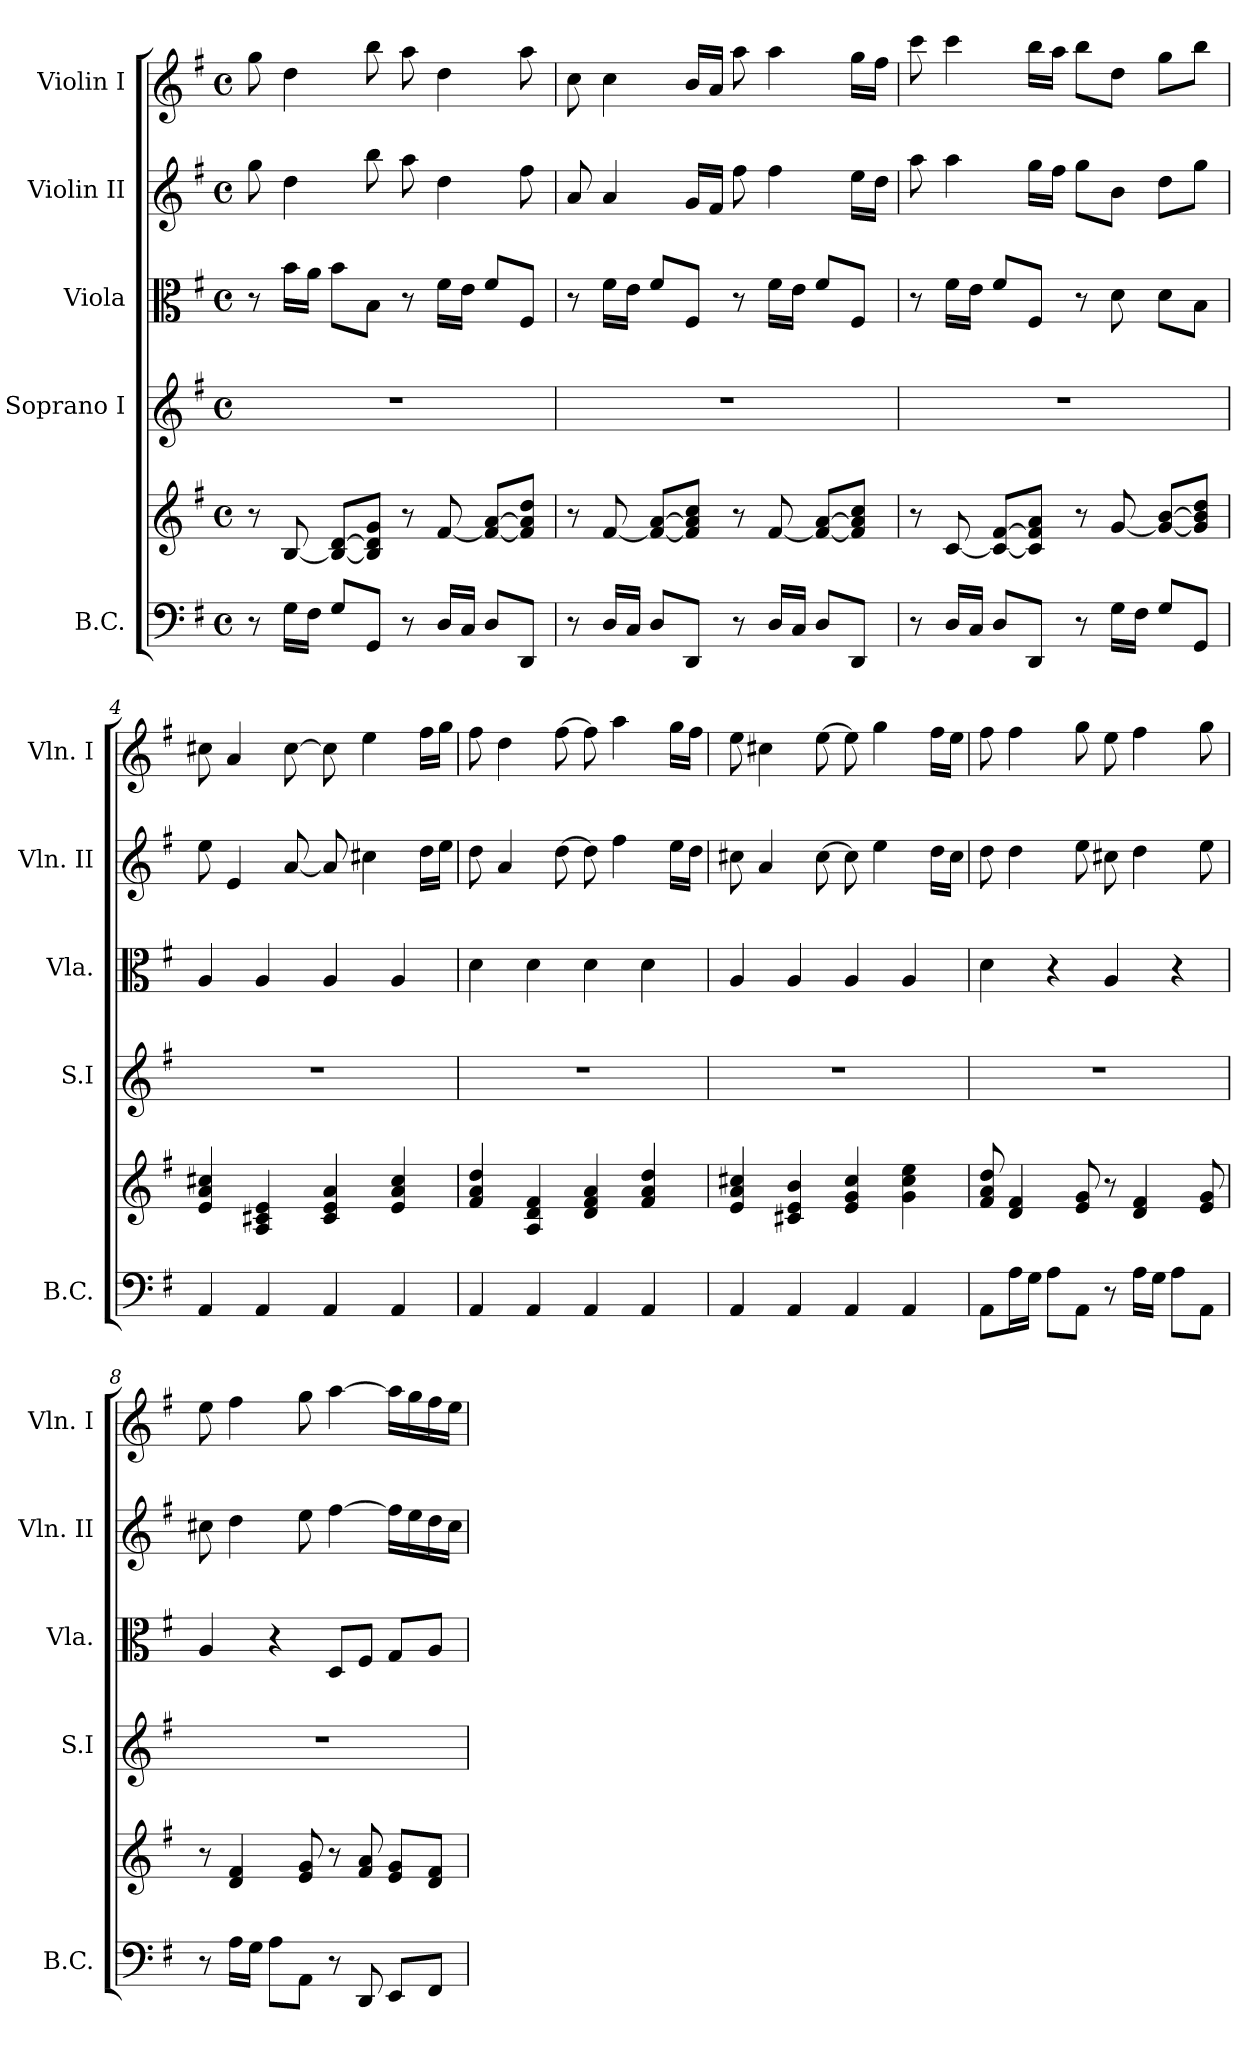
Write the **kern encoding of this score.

**kern	**kern	**kern	**kern	**kern	**kern
*part5	*part5	*part4	*part3	*part2	*part1
*staff6	*staff5	*staff4	*staff3	*staff2	*staff1
*I"B.C.	*	*I"Soprano I	*I"Viola	*I"Violin II	*I"Violin I
*I'B.C.	*	*I'S.I	*I'Vla.	*I'Vln. II	*I'Vln. I
*clefF4	*clefG2	*clefG2	*clefC3	*clefG2	*clefG2
*k[f#]	*k[f#]	*k[f#]	*k[f#]	*k[f#]	*k[f#]
*G:	*G:	*G:	*G:	*G:	*G:
*M4/4	*M4/4	*M4/4	*M4/4	*M4/4	*M4/4
*met(c)	*met(c)	*met(c)	*met(c)	*met(c)	*met(c)
=1	=1	=1	=1	=1	=1
8r	8r	1r	8r	8gg\	8gg\
16G\LL	[8B/	.	16b\LL	4dd\	4dd\
16F#\JJ	.	.	16a\JJ	.	.
8G/L	8B/_ [8d/L	.	8b\L	.	.
8GG/J	8B/] 8d/] 8g/J	.	8B\J	8bb\	8bb\
8r	8r	.	8r	8aa\	8aa\
16D/LL	[8f#/	.	16f#\LL	4dd\	4dd\
16C/JJ	.	.	16e\JJ	.	.
8D/L	8f#/_ [8a/L	.	8f#/L	.	.
8DD/J	8f#/] 8a/] 8dd/J	.	8F#/J	8ff#\	8aa\
=2	=2	=2	=2	=2	=2
8r	8r	1r	8r	8a/	8cc\
16D/LL	[8f#/	.	16f#\LL	4a/	4cc\
16C/JJ	.	.	16e\JJ	.	.
8D/L	8f#/_ [8a/L	.	8f#/L	.	.
8DD/J	8f#/] 8a/] 8cc/J	.	8F#/J	16g/LL	16b/LL
.	.	.	.	16f#/JJ	16a/JJ
8r	8r	.	8r	8ff#\	8aa\
16D/LL	[8f#/	.	16f#\LL	4ff#\	4aa\
16C/JJ	.	.	16e\JJ	.	.
8D/L	8f#/_ [8a/L	.	8f#/L	.	.
8DD/J	8f#/] 8a/] 8cc/J	.	8F#/J	16ee\LL	16gg\LL
.	.	.	.	16dd\JJ	16ff#\JJ
=3	=3	=3	=3	=3	=3
8r	8r	1r	8r	8aa\	8ccc\
16D/LL	[8c/	.	16f#\LL	4aa\	4ccc\
16C/JJ	.	.	16e\JJ	.	.
8D/L	8c/_ [8f#/L	.	8f#/L	.	.
8DD/J	8c/] 8f#/] 8a/J	.	8F#/J	16gg\LL	16bb\LL
.	.	.	.	16ff#\JJ	16aa\JJ
8r	8r	.	8r	8gg\L	8bb\L
16G\LL	[8g/	.	8d\	8b\J	8dd\J
16F#\JJ	.	.	.	.	.
8G/L	8g/_ [8b/L	.	8d\L	8dd\L	8gg\L
8GG/J	8g/] 8b/] 8dd/J	.	8B\J	8gg\J	8bb\J
!!LO:LB:g=z
=4	=4	=4	=4	=4	=4
4AA/	4e/ 4a/ 4cc#X/	1r	4A/	8ee\	8cc#X\
.	.	.	.	4e/	4a/
4AA/	4A/ 4c#X/ 4e/	.	4A/	.	.
.	.	.	.	[8a/	[8cc#\
4AA/	4c#/ 4e/ 4a/	.	4A/	8a/]	8cc#\]
.	.	.	.	4cc#X\	4ee\
4AA/	4e/ 4a/ 4cc#/	.	4A/	.	.
.	.	.	.	16dd\LL	16ff#\LL
.	.	.	.	16ee\JJ	16gg\JJ
=5	=5	=5	=5	=5	=5
4AA/	4f#/ 4a/ 4dd/	1r	4d\	8dd\	8ff#\
.	.	.	.	4a/	4dd\
4AA/	4A/ 4d/ 4f#/	.	4d\	.	.
.	.	.	.	[8dd\	[8ff#\
4AA/	4d/ 4f#/ 4a/	.	4d\	8dd\]	8ff#\]
.	.	.	.	4ff#\	4aa\
4AA/	4f#/ 4a/ 4dd/	.	4d\	.	.
.	.	.	.	16ee\LL	16gg\LL
.	.	.	.	16dd\JJ	16ff#\JJ
=6	=6	=6	=6	=6	=6
4AA/	4e/ 4a/ 4cc#X/	1r	4A/	8cc#X\	8ee\
.	.	.	.	4a/	4cc#X\
4AA/	4c#X/ 4e/ 4b/	.	4A/	.	.
.	.	.	.	[8cc#\	[8ee\
4AA/	4e/ 4g/ 4cc#/	.	4A/	8cc#\]	8ee\]
.	.	.	.	4ee\	4gg\
4AA/	4g\ 4cc#\ 4ee\	.	4A/	.	.
.	.	.	.	16dd\LL	16ff#\LL
.	.	.	.	16cc#\JJ	16ee\JJ
=7	=7	=7	=7	=7	=7
8AA\L	8f#/ 8a/ 8dd/	1r	4d\	8dd\	8ff#\
16A\L	4d/ 4f#/	.	.	4dd\	4ff#\
16G\JJ	.	.	.	.	.
8A\L	.	.	4r	.	.
8AA\J	8e/ 8g/	.	.	8ee\	8gg\
8r	8r	.	4A/	8cc#X\	8ee\
16A\LL	4d/ 4f#/	.	.	4dd\	4ff#\
16G\JJ	.	.	.	.	.
8A\L	.	.	4r	.	.
8AA\J	8e/ 8g/	.	.	8ee\	8gg\
!!LO:PB:g=z
=8	=8	=8	=8	=8	=8
8r	8r	1r	4A/	8cc#X\	8ee\
16A\LL	4d/ 4f#/	.	.	4dd\	4ff#\
16G\JJ	.	.	.	.	.
8A\L	.	.	4r	.	.
8AA\J	8e/ 8g/	.	.	8ee\	8gg\
8r	8r	.	8D/L	[4ff#\	[4aa\
8DD/	8f#/ 8a/	.	8F#/J	.	.
8EE/L	8e/ 8g/L	.	8G/L	16ff#\LL]	16aa\LL]
.	.	.	.	16ee\	16gg\
8FF#/J	8d/ 8f#/J	.	8A/J	16dd\	16ff#\
.	.	.	.	16cc#\JJ	16ee\JJ
=	=	=	=	=	=
*-	*-	*-	*-	*-	*-
